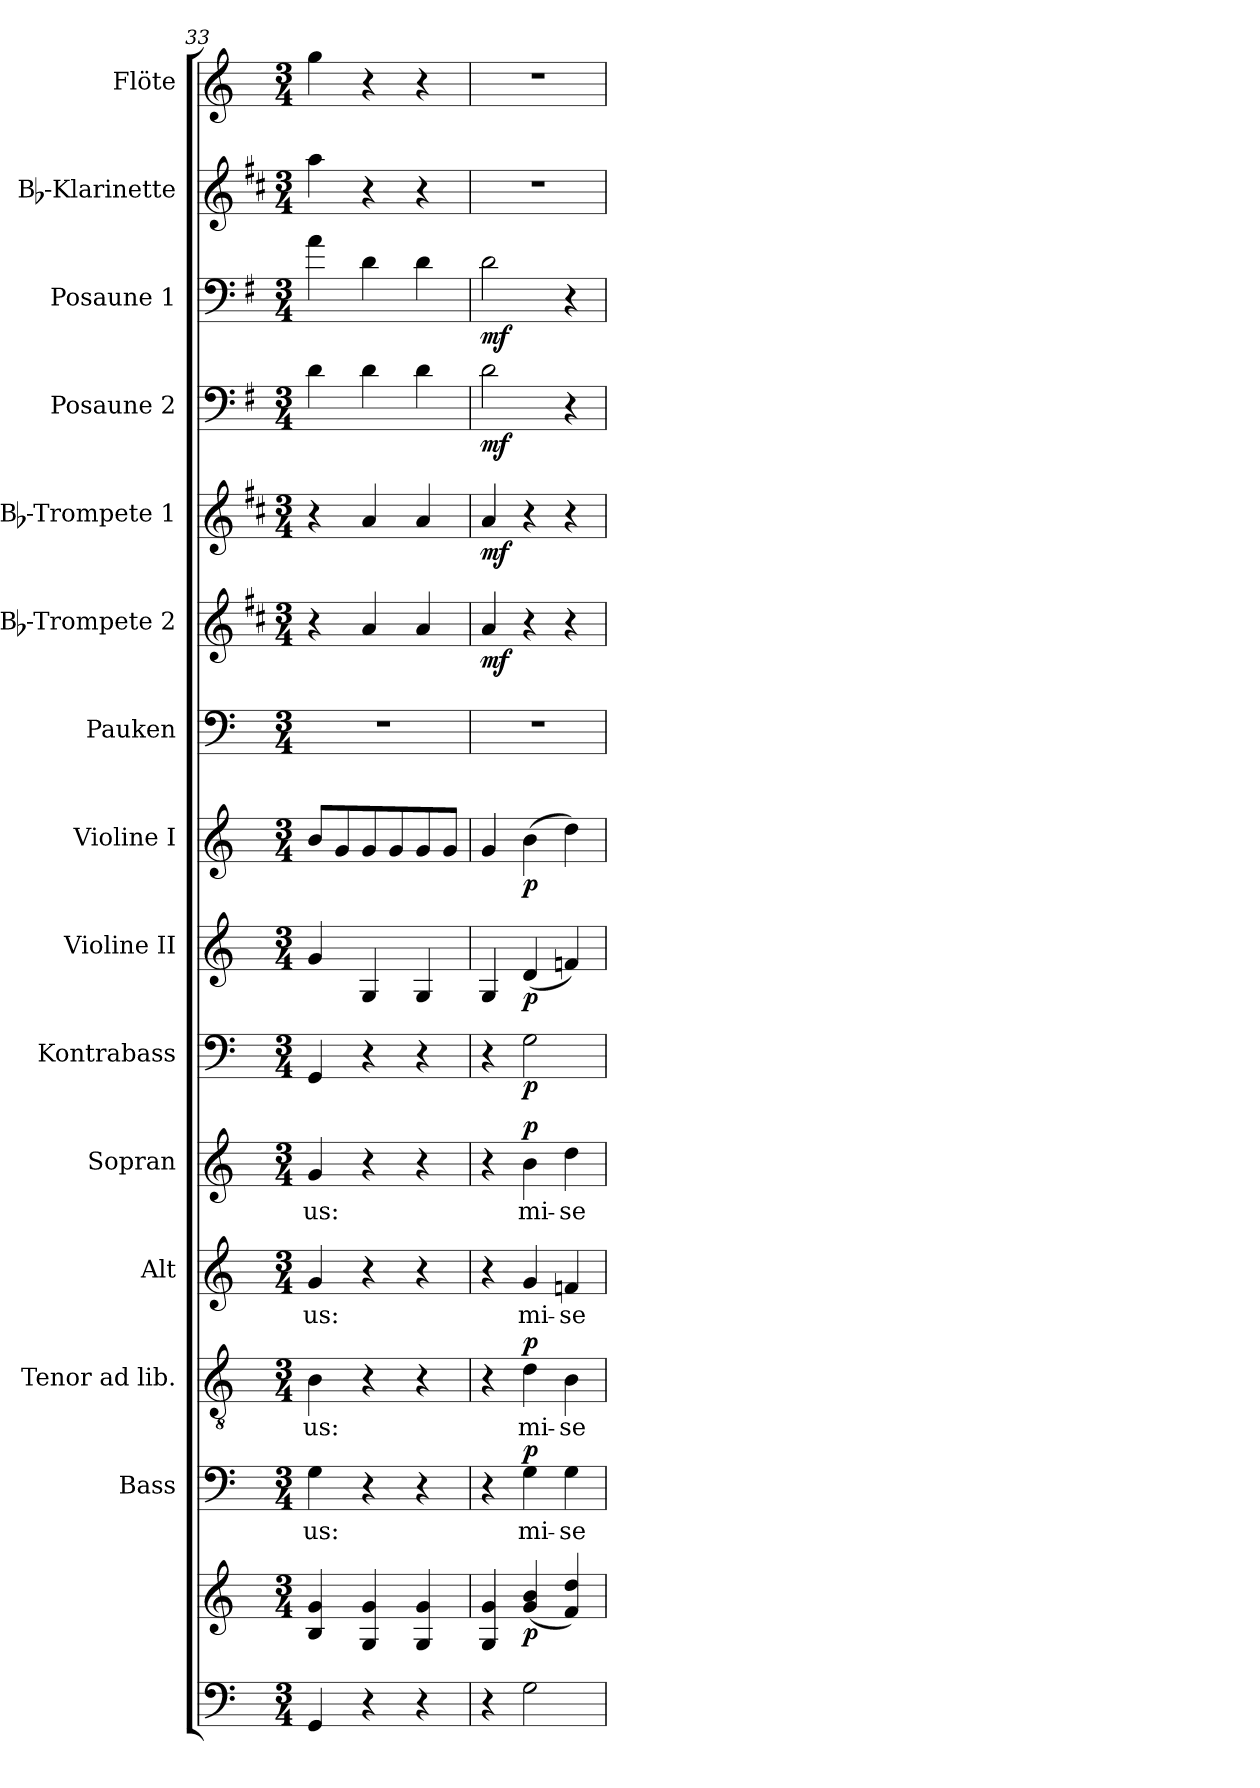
**kern	**kern	**dynam	**kern	**text	**dynam	**kern	**text	**dynam	**kern	**text	**kern	**text	**dynam	**kern	**dynam	**kern	**dynam	**kern	**dynam	**kern	**kern	**dynam	**kern	**dynam	**kern	**dynam	**kern	**dynam	**kern	**kern
*part15	*part15	*part15	*part14	*part14	*part14	*part13	*part13	*part13	*part12	*part12	*part11	*part11	*part11	*part10	*part10	*part9	*part9	*part8	*part8	*part7	*part6	*part6	*part5	*part5	*part4	*part4	*part3	*part3	*part2	*part1
*staff16	*staff15	*staff15/16	*staff14	*staff14	*staff14	*staff13	*staff13	*staff13	*staff12	*staff12	*staff11	*staff11	*staff11	*staff10	*staff10	*staff9	*staff9	*staff8	*staff8	*staff7	*staff6	*staff6	*staff5	*staff5	*staff4	*staff4	*staff3	*staff3	*staff2	*staff1
*	*	*	*I"Bass	*	*	*I"Tenor ad lib.	*	*	*I"Alt	*	*I"Sopran	*	*	*I"Kontrabass	*	*I"Violine II	*	*I"Violine I	*	*I"Pauken	*I"Bb-Trompete 2	*	*I"Bb-Trompete 1	*	*I"Posaune 2	*	*I"Posaune 1	*	*I"Bb-Klarinette	*I"Flöte
*	*	*	*I'B.	*	*	*I'T.	*	*	*I'A.	*	*I'S.	*	*	*I'Kb.	*	*I'Vl. II	*	*I'Vl. I	*	*I'Pk.	*I'Bb Trp. 2	*	*I'Bb Trp. 1	*	*I'Pos. 2	*	*I'Pos. 1	*	*I'Bb Kl.	*I'Fl.
*clefF4	*clefG2	*	*clefF4	*	*	*clefGv2	*	*	*clefG2	*	*clefG2	*	*	*clefF4	*	*clefG2	*	*clefG2	*	*clefF4	*clefG2	*	*clefG2	*	*clefF4	*	*clefF4	*	*clefG2	*clefG2
*	*	*	*	*	*	*	*	*	*	*	*	*	*	*ITrd7c12	*	*	*	*	*	*	*ITrd1c2	*	*ITrd1c2	*	*ITrd4c7	*	*ITrd4c7	*	*ITrd1c2	*
*k[]	*k[]	*	*k[]	*	*	*k[]	*	*	*k[]	*	*k[]	*	*	*k[]	*	*k[]	*	*k[]	*	*k[]	*k[]	*	*k[]	*	*k[]	*	*k[]	*	*k[]	*k[]
*C:	*C:	*	*C:	*	*	*C:	*	*	*C:	*	*C:	*	*	*C:	*	*C:	*	*C:	*	*C:	*C:	*	*C:	*	*C:	*	*C:	*	*C:	*C:
*M3/4	*M3/4	*	*M3/4	*	*	*M3/4	*	*	*M3/4	*	*M3/4	*	*	*M3/4	*	*M3/4	*	*M3/4	*	*M3/4	*M3/4	*	*M3/4	*	*M3/4	*	*M3/4	*	*M3/4	*M3/4
=33	=33	=33	=33	=33	=33	=33	=33	=33	=33	=33	=33	=33	=33	=33	=33	=33	=33	=33	=33	=33	=33	=33	=33	=33	=33	=33	=33	=33	=33	=33
!	!	!	!	!LO:LY:b	!	!	!LO:LY:b	!	!	!LO:LY:b	!	!LO:LY:b	!	!	!	!	!	!	!	!	!	!	!	!	!	!	!	!	!	!
4GG/	4B/ 4g/	.	4G\	-us:	.	4B\	-us:	.	4g/	-us:	4g/	-us:	.	4GGG/	.	4g/	.	8b/L	.	2.r	4r	.	4r	.	4G\	.	4d\	.	4gg\	4gg\
.	.	.	.	.	.	.	.	.	.	.	.	.	.	.	.	.	.	8g/	.	.	.	.	.	.	.	.	.	.	.	.
4r	4G/ 4g/	.	4r	.	.	4r	.	.	4r	.	4r	.	.	4r	.	4G/	.	8g/	.	.	4g/	.	4g/	.	4G\	.	4G\	.	4r	4r
.	.	.	.	.	.	.	.	.	.	.	.	.	.	.	.	.	.	8g/	.	.	.	.	.	.	.	.	.	.	.	.
4r	4G/ 4g/	.	4r	.	.	4r	.	.	4r	.	4r	.	.	4r	.	4G/	.	8g/	.	.	4g/	.	4g/	.	4G\	.	4G\	.	4r	4r
.	.	.	.	.	.	.	.	.	.	.	.	.	.	.	.	.	.	8g/J	.	.	.	.	.	.	.	.	.	.	.	.
=34	=34	=34	=34	=34	=34	=34	=34	=34	=34	=34	=34	=34	=34	=34	=34	=34	=34	=34	=34	=34	=34	=34	=34	=34	=34	=34	=34	=34	=34	=34
!	!	!	!	!	!	!	!	!	!	!	!	!	!	!	!	!	!	!	!	!	!	!LO:DY:b	!	!LO:DY:b	!	!LO:DY:b	!	!LO:DY:b	!	!
4r	4G/ 4g/	.	4r	.	.	4r	.	.	4r	.	4r	.	.	4r	.	4G/	.	4g/	.	2.r	4g/	mf	4g/	mf	2G\	mf	2G\	mf	2.r	2.r
!	!	!LO:DY:b	!	!LO:LY:b	!LO:DY:a	!	!LO:LY:b	!LO:DY:a	!	!LO:LY:b	!	!LO:LY:b	!LO:DY:a	!	!LO:DY:b	!	!LO:DY:b	!	!LO:DY:b	!	!	!	!	!	!	!	!	!	!	!
2G\	(<4g/ 4b/	p	4G\	mi-	p	4d\	mi-	p	4g/	mi-	4b\	mi-	p	2GG\	p	(<4d/	p	(>4b\	p	.	4r	.	4r	.	.	.	.	.	.	.
!	!	!	!	!LO:LY:b	!	!	!LO:LY:b	!	!	!LO:LY:b	!	!LO:LY:b	!	!	!	!	!	!	!	!	!	!	!	!	!	!	!	!	!	!
.	4f/ 4dd/)	.	4G\	-se-	.	4B\	-se-	.	4fn/	-se-	4dd\	-se-	.	.	.	4fn/)	.	4dd\)	.	.	4r	.	4r	.	4r	.	4r	.	.	.
=	=	=	=	=	=	=	=	=	=	=	=	=	=	=	=	=	=	=	=	=	=	=	=	=	=	=	=	=	=	=
*-	*-	*-	*-	*-	*-	*-	*-	*-	*-	*-	*-	*-	*-	*-	*-	*-	*-	*-	*-	*-	*-	*-	*-	*-	*-	*-	*-	*-	*-	*-
